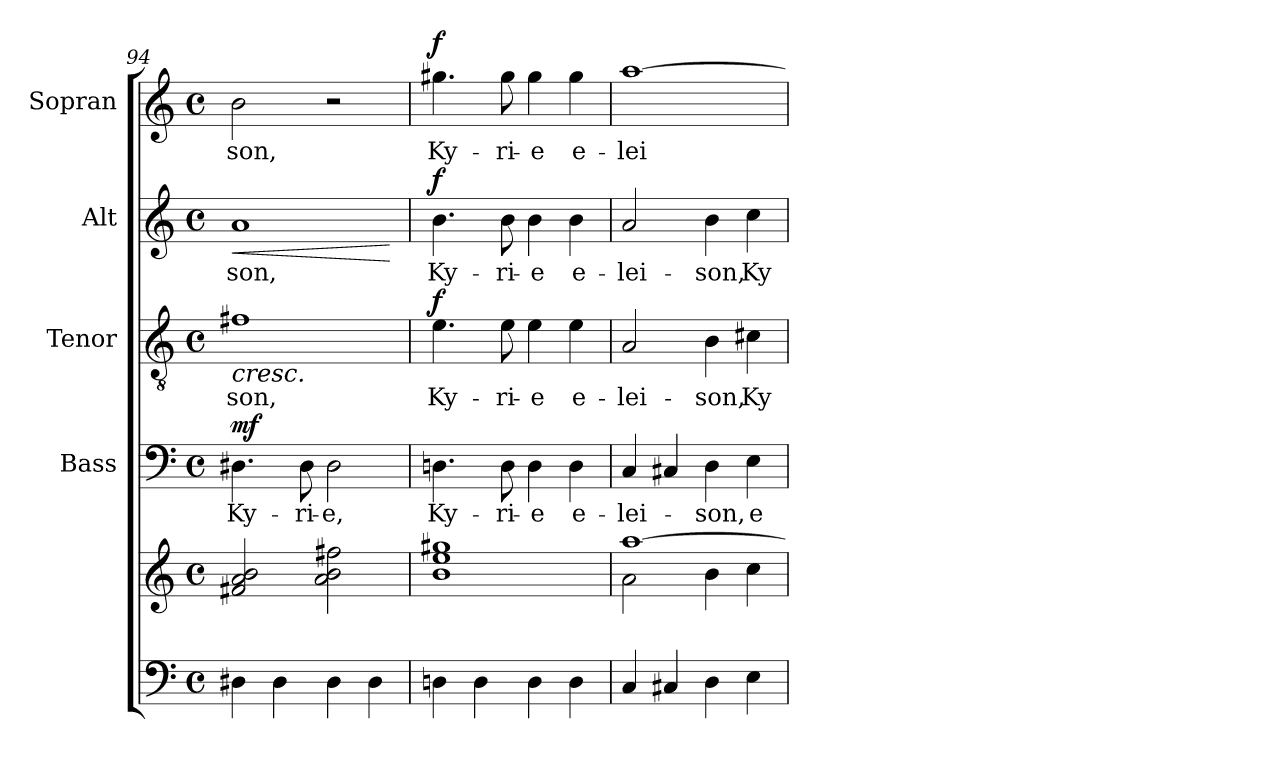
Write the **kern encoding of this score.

**kern	**kern	**kern	**text	**dynam	**kern	**text	**dynam	**kern	**text	**dynam	**kern	**text	**dynam
*part5	*part5	*part4	*part4	*part4	*part3	*part3	*part3	*part2	*part2	*part2	*part1	*part1	*part1
*staff6	*staff5	*staff4	*staff4	*staff4	*staff3	*staff3	*staff3	*staff2	*staff2	*staff2	*staff1	*staff1	*staff1
*	*	*I"Bass	*	*	*I"Tenor	*	*	*I"Alt	*	*	*I"Sopran	*	*
*	*	*I'B.	*	*	*I'T.	*	*	*I'A.	*	*	*I'S.	*	*
*clefF4	*clefG2	*clefF4	*	*	*clefGv2	*	*	*clefG2	*	*	*clefG2	*	*
*k[]	*k[]	*k[]	*	*	*k[]	*	*	*k[]	*	*	*k[]	*	*
*C:	*C:	*C:	*	*	*C:	*	*	*C:	*	*	*C:	*	*
*M4/4	*M4/4	*M4/4	*	*	*M4/4	*	*	*M4/4	*	*	*M4/4	*	*
*met(c)	*met(c)	*met(c)	*	*	*met(c)	*	*	*met(c)	*	*	*met(c)	*	*
=94	=94	=94	=94	=94	=94	=94	=94	=94	=94	=94	=94	=94	=94
!	!	!	!LO:LY:b	!LO:DY:a	!	!LO:LY:b	!LO:HP:b	!	!LO:LY:b	!LO:HP:b	!	!LO:LY:b	!
4D#X\	2f#X/ 2a/ 2b/	4.D#X\	Ky-	mf	1f#X	-son,	<	1a	-son,	<	2b\	-son,	.
4D#\	.	.	.	.	.	.	.	.	.	.	.	.	.
!	!	!	!LO:LY:b	!	!	!	!	!	!	!	!	!	!
.	.	8D#\	-ri-	.	.	.	.	.	.	.	.	.	.
!	!	!	!LO:LY:b	!	!	!	!	!	!	!	!	!	!
4D#\	2a\ 2b\ 2ff#X\	2D#\	-e,	.	.	.	.	.	.	.	2r	.	.
4D#\	.	.	.	.	.	.	.	.	.	.	.	.	.
.	.	.	.	.	.	.	.	.	.	[	.	.	.
=95	=95	=95	=95	=95	=95	=95	=95	=95	=95	=95	=95	=95	=95
!	!	!	!LO:LY:b	!	!	!LO:LY:b	!LO:DY:a	!	!LO:LY:b	!LO:DY:a	!	!LO:LY:b	!LO:DY:a
4Dn\	1b 1ee 1gg#X	4.Dn\	Ky-	.	4.e\	Ky-	f	4.b\	Ky-	f	4.gg#X\	Ky-	f
4D\	.	.	.	.	.	.	.	.	.	.	.	.	.
!	!	!	!LO:LY:b	!	!	!LO:LY:b	!	!	!LO:LY:b	!	!	!LO:LY:b	!
.	.	8D\	-ri-	.	8e\	-ri-	[	8b\	-ri-	.	8gg#\	-ri-	.
!	!	!	!LO:LY:b	!	!	!LO:LY:b	!	!	!LO:LY:b	!	!	!LO:LY:b	!
4D\	.	4D\	-e	.	4e\	-e	.	4b\	-e	.	4gg#\	-e	.
!	!	!	!LO:LY:b	!	!	!LO:LY:b	!	!	!LO:LY:b	!	!	!LO:LY:b	!
4D\	.	4D\	e-	.	4e\	e-	.	4b\	e-	.	4gg#\	e-	.
!!LO:LB:g=z
=96	=96	=96	=96	=96	=96	=96	=96	=96	=96	=96	=96	=96	=96
*	*^	*	*	*	*	*	*	*	*	*	*	*	*
!	!	!	!	!LO:LY:b	!	!	!LO:LY:b	!	!	!LO:LY:b	!	!	!LO:LY:b	!
4C/	[>1aa	2a\	4C/	-lei-	.	2A/	-lei-	.	2a/	-lei-	.	[1aa	-lei-	.
4C#X/	.	.	4C#X/	.	.	.	.	.	.	.	.	.	.	.
!	!	!	!	!LO:LY:b	!	!	!LO:LY:b	!	!	!LO:LY:b	!	!	!	!
4D\	.	4b\	4D\	-son,	.	4B\	-son,	.	4b\	-son,	.	.	.	.
!	!	!	!	!LO:LY:b	!	!	!LO:LY:b	!	!	!LO:LY:b	!	!	!	!
4E\	.	4cc\	4E\	e-	.	4c#X\	Ky-	.	4cc\	Ky-	.	.	.	.
*	*v	*v	*	*	*	*	*	*	*	*	*	*	*	*
=	=	=	=	=	=	=	=	=	=	=	=	=	=
*-	*-	*-	*-	*-	*-	*-	*-	*-	*-	*-	*-	*-	*-
